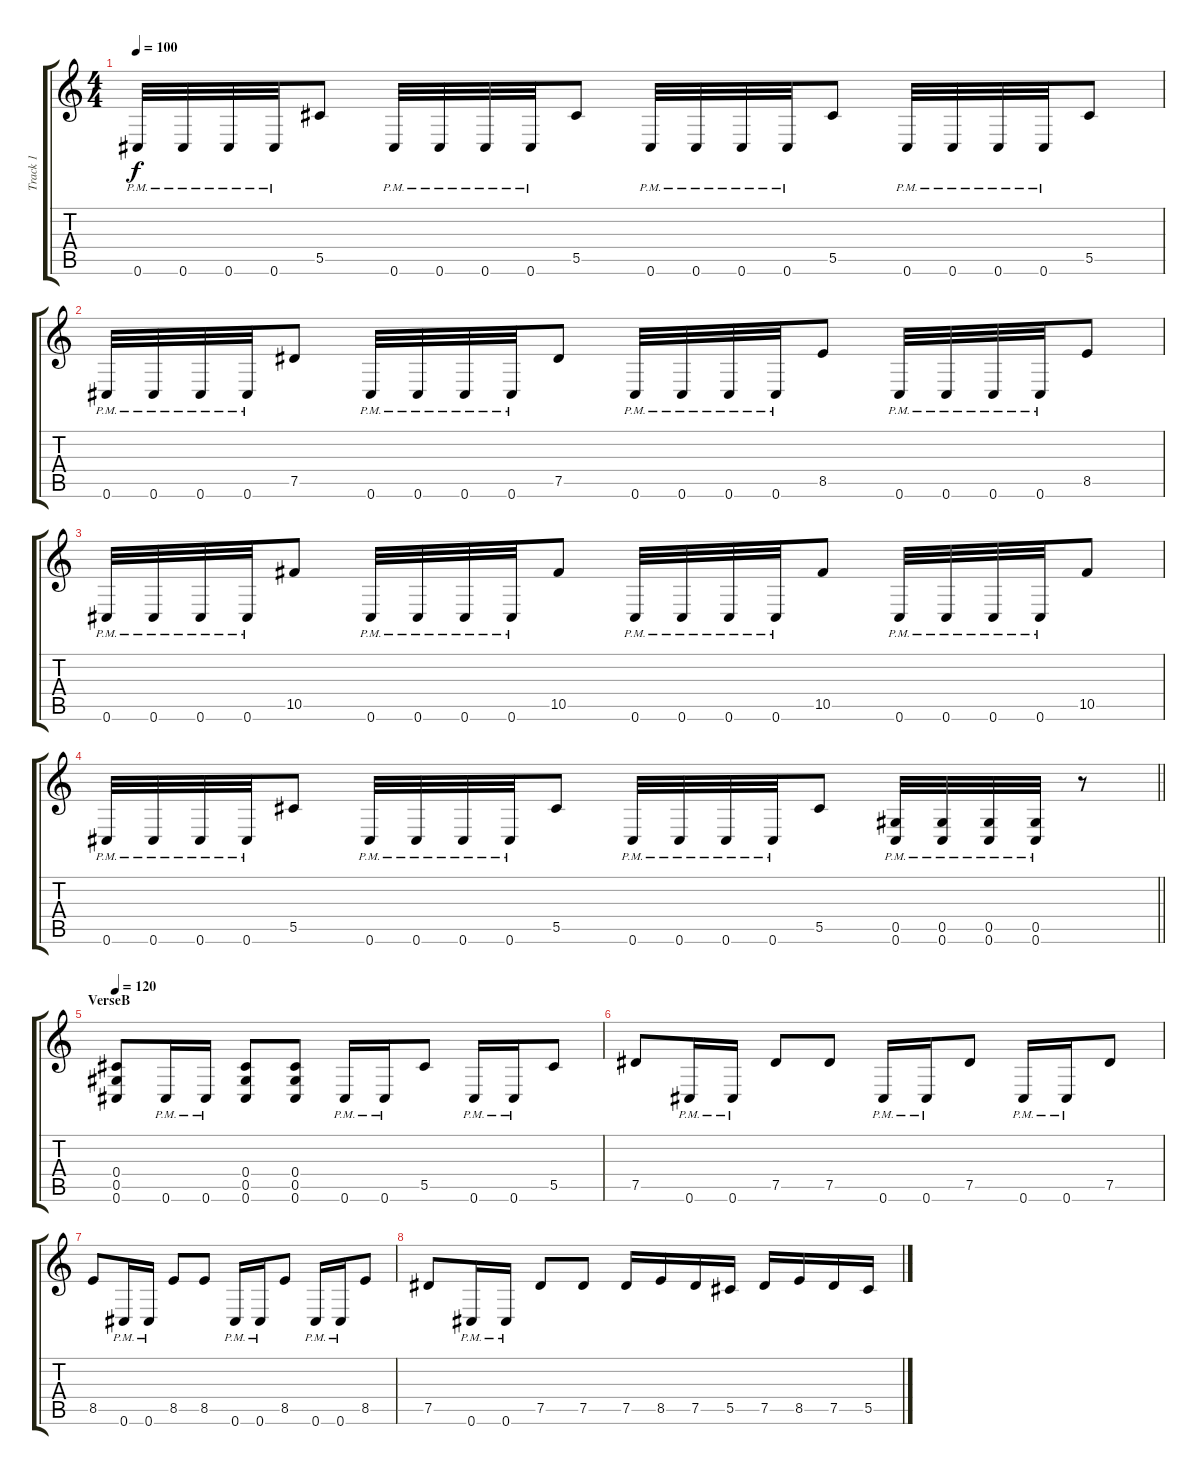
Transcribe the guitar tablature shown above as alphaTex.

\track ("Track 1" "Track 1") {instrument distortionguitar}
\staff {score tabs}
\tuning (Eb4 Bb3 Gb3 Db3 Ab2 Db2) {hide}
\ts (4 4)
\tempo 100
\clef g2
\ks c
0.6{pm}.32{dy f} 0.6{pm}.32 0.6{pm}.32 0.6{pm}.32 5.5.8 0.6{pm}.32 0.6{pm}.32 0.6{pm}.32 0.6{pm}.32 5.5.8 0.6{pm}.32 0.6{pm}.32 0.6{pm}.32 0.6{pm}.32 5.5.8 0.6{pm}.32 0.6{pm}.32 0.6{pm}.32 0.6{pm}.32 5.5.8 |
0.6{pm}.32 0.6{pm}.32 0.6{pm}.32 0.6{pm}.32 7.5.8 0.6{pm}.32 0.6{pm}.32 0.6{pm}.32 0.6{pm}.32 7.5.8 0.6{pm}.32 0.6{pm}.32 0.6{pm}.32 0.6{pm}.32 8.5.8 0.6{pm}.32 0.6{pm}.32 0.6{pm}.32 0.6{pm}.32 8.5.8 |
0.6{pm}.32 0.6{pm}.32 0.6{pm}.32 0.6{pm}.32 10.5.8 0.6{pm}.32 0.6{pm}.32 0.6{pm}.32 0.6{pm}.32 10.5.8 0.6{pm}.32 0.6{pm}.32 0.6{pm}.32 0.6{pm}.32 10.5.8 0.6{pm}.32 0.6{pm}.32 0.6{pm}.32 0.6{pm}.32 10.5.8 |
\barLineRight lightlight
0.6{pm}.32 0.6{pm}.32 0.6{pm}.32 0.6{pm}.32 5.5.8 0.6{pm}.32 0.6{pm}.32 0.6{pm}.32 0.6{pm}.32 5.5.8 0.6{pm}.32 0.6{pm}.32 0.6{pm}.32 0.6{pm}.32 5.5.8 (0.5{pm} 0.6{pm}).32 (0.5{pm} 0.6{pm}).32 (0.5{pm} 0.6{pm}).32 (0.5{pm} 0.6{pm}).32 r.8 |
\section ("" "VerseB")
\tempo 120
(0.4 0.5 0.6).8 0.6{pm}.16 0.6{pm}.16 (0.4 0.5 0.6).8 (0.4 0.5 0.6).8 0.6{pm}.16 0.6{pm}.16 5.5.8 0.6{pm}.16 0.6{pm}.16 5.5.8 |
7.5.8 0.6{pm}.16 0.6{pm}.16 7.5.8 7.5.8 0.6{pm}.16 0.6{pm}.16 7.5.8 0.6{pm}.16 0.6{pm}.16 7.5.8 |
8.5.8 0.6{pm}.16 0.6{pm}.16 8.5.8 8.5.8 0.6{pm}.16 0.6{pm}.16 8.5.8 0.6{pm}.16 0.6{pm}.16 8.5.8 |
7.5.8 0.6{pm}.16 0.6{pm}.16 7.5.8 7.5.8 7.5.16 8.5.16 7.5.16 5.5.16 7.5.16 8.5.16 7.5.16 5.5.16
